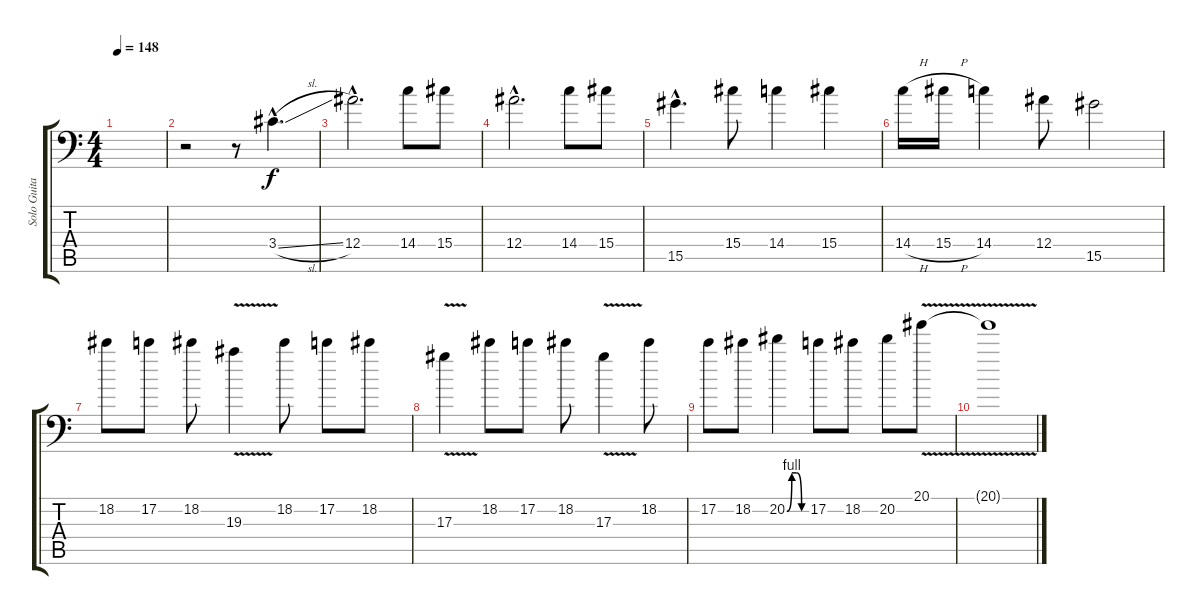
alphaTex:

\track ("Solo Guitar" "Solo Guita") {instrument distortionguitar}
\staff {score tabs}
\tuning (C4 G3 Eb3 Bb2 F2 Bb1) {hide}
\ts (4 4)
\tempo 148
\clef f4
\ks c
|
r.2{volume 15 balance 5 instrument distortionguitar} r.8 3.4{sl hac}.4{d} |
12.4{hac}.2{d} 14.4.8 15.4.8 |
12.4{hac}.2{d} 14.4.8 15.4.8 |
15.5{hac}.4{d} 15.4.8 14.4.4 15.4.4 |
14.4{h}.16 15.4{h}.16 14.4.4 12.4.8 15.5.2 |
18.2.8 17.2.8 18.2.8 19.3{v}.4 18.2.8 17.2.8 18.2.8 |
17.3{v}.4 18.2.8 17.2.8 18.2.8 17.3{v}.4 18.2.8 |
17.2.8 18.2.8 20.2{be (custom 0 0 15 4 30 4 45 0 60 0)}.4 17.2.8 18.2.8 20.2.8 20.1{v}.8 |
20.1{t}.1
